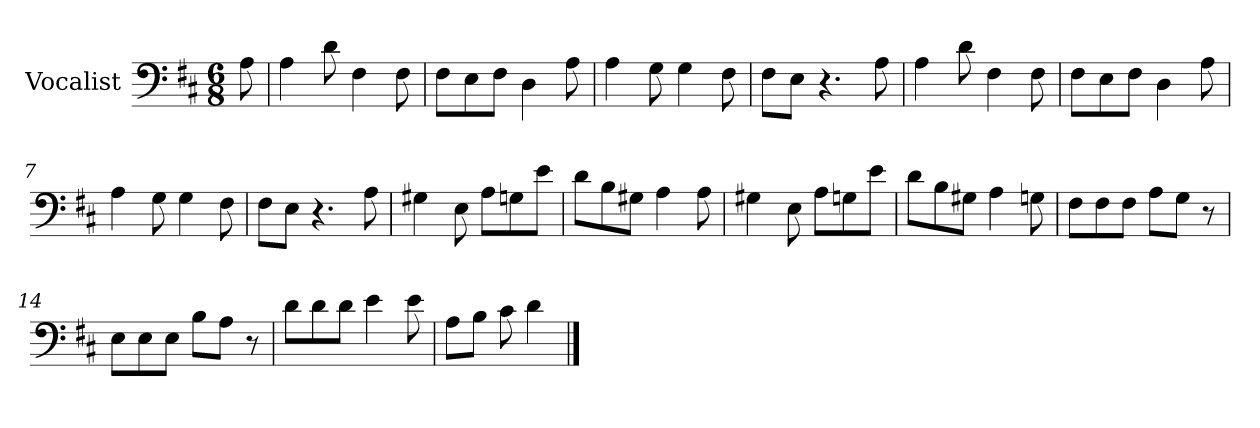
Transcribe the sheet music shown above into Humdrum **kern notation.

**kern
*part1
*staff1
*I"Vocalist
*k[f#c#]
*D:
*M6/8
=
8A
=1
4A
8d
4F#
8F#
=2
8F#L
8E
8F#J
4D
8A
=3
4A
8G
4G
8F#
=4
8F#L
8EJ
4.r
8A
=5
4A
8d
4F#
8F#
=6
8F#L
8E
8F#J
4D
8A
=7
4A
8G
4G
8F#
=8
8F#L
8EJ
4.r
8A
=9
4G#X
8E
8AL
8Gn
8eJ
=10
8dL
8B
8G#XJ
4A
8A
=11
4G#X
8E
8AL
8Gn
8eJ
=12
8dL
8B
8G#XJ
4A
8Gn
=13
8F#L
8F#
8F#J
8AL
8GJ
8r
=14
8EL
8E
8EJ
8BL
8AJ
8r
=15
8dL
8d
8dJ
4e
8e
=16
8AL
8BJ
8c#
4d
==
*-
